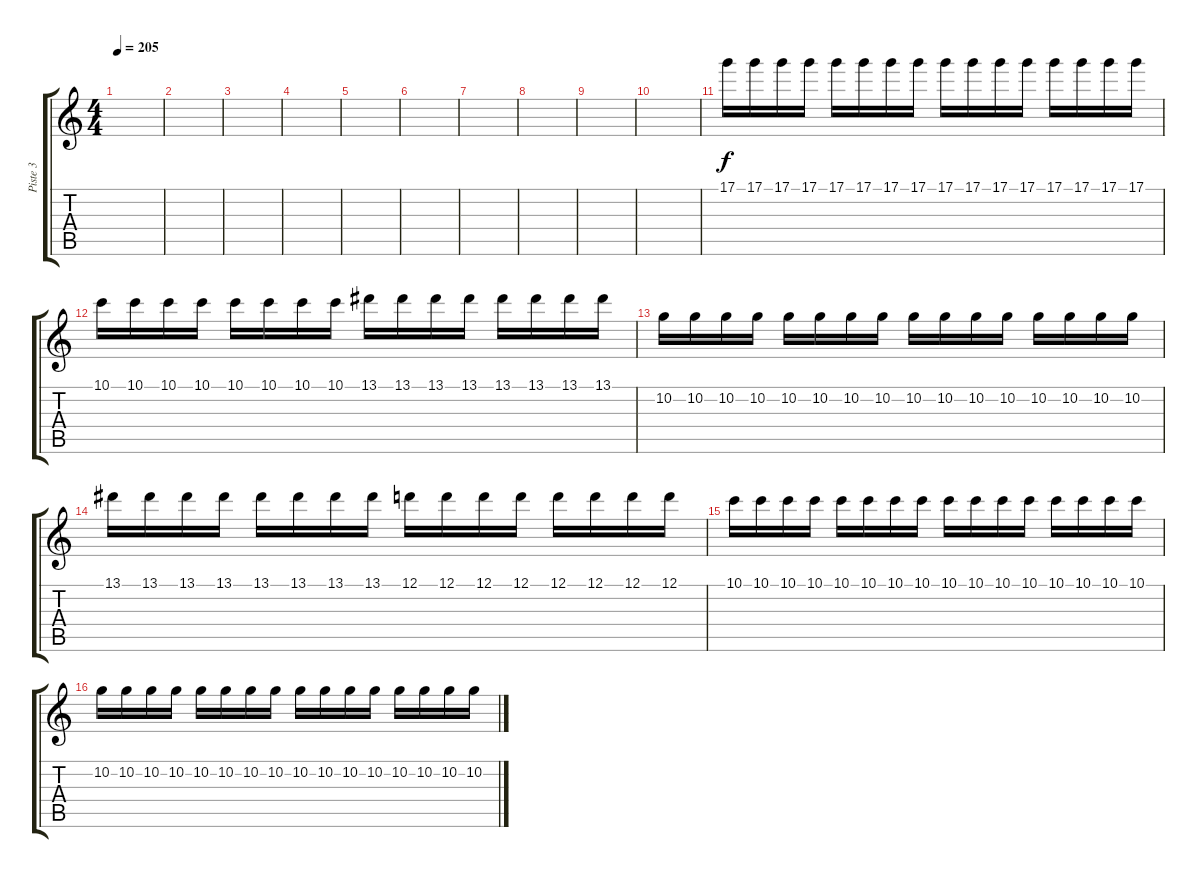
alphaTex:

\track ("Piste 3" "Piste 3") {instrument distortionguitar}
\staff {score tabs}
\tuning (D4 A3 F3 C3 G2 C2) {hide}
\ts (4 4)
\tempo 205
\clef g2
\ks c
|
|
|
|
|
|
|
|
|
|
17.1.16 17.1.16 17.1.16 17.1.16 17.1.16 17.1.16 17.1.16 17.1.16 17.1.16 17.1.16 17.1.16 17.1.16 17.1.16 17.1.16 17.1.16 17.1.16 |
10.1.16 10.1.16 10.1.16 10.1.16 10.1.16 10.1.16 10.1.16 10.1.16 13.1.16 13.1.16 13.1.16 13.1.16 13.1.16 13.1.16 13.1.16 13.1.16 |
10.2.16 10.2.16 10.2.16 10.2.16 10.2.16 10.2.16 10.2.16 10.2.16 10.2.16 10.2.16 10.2.16 10.2.16 10.2.16 10.2.16 10.2.16 10.2.16 |
13.1.16 13.1.16 13.1.16 13.1.16 13.1.16 13.1.16 13.1.16 13.1.16 12.1.16 12.1.16 12.1.16 12.1.16 12.1.16 12.1.16 12.1.16 12.1.16 |
10.1.16 10.1.16 10.1.16 10.1.16 10.1.16 10.1.16 10.1.16 10.1.16 10.1.16 10.1.16 10.1.16 10.1.16 10.1.16 10.1.16 10.1.16 10.1.16 |
10.2.16 10.2.16 10.2.16 10.2.16 10.2.16 10.2.16 10.2.16 10.2.16 10.2.16 10.2.16 10.2.16 10.2.16 10.2.16 10.2.16 10.2.16 10.2.16
